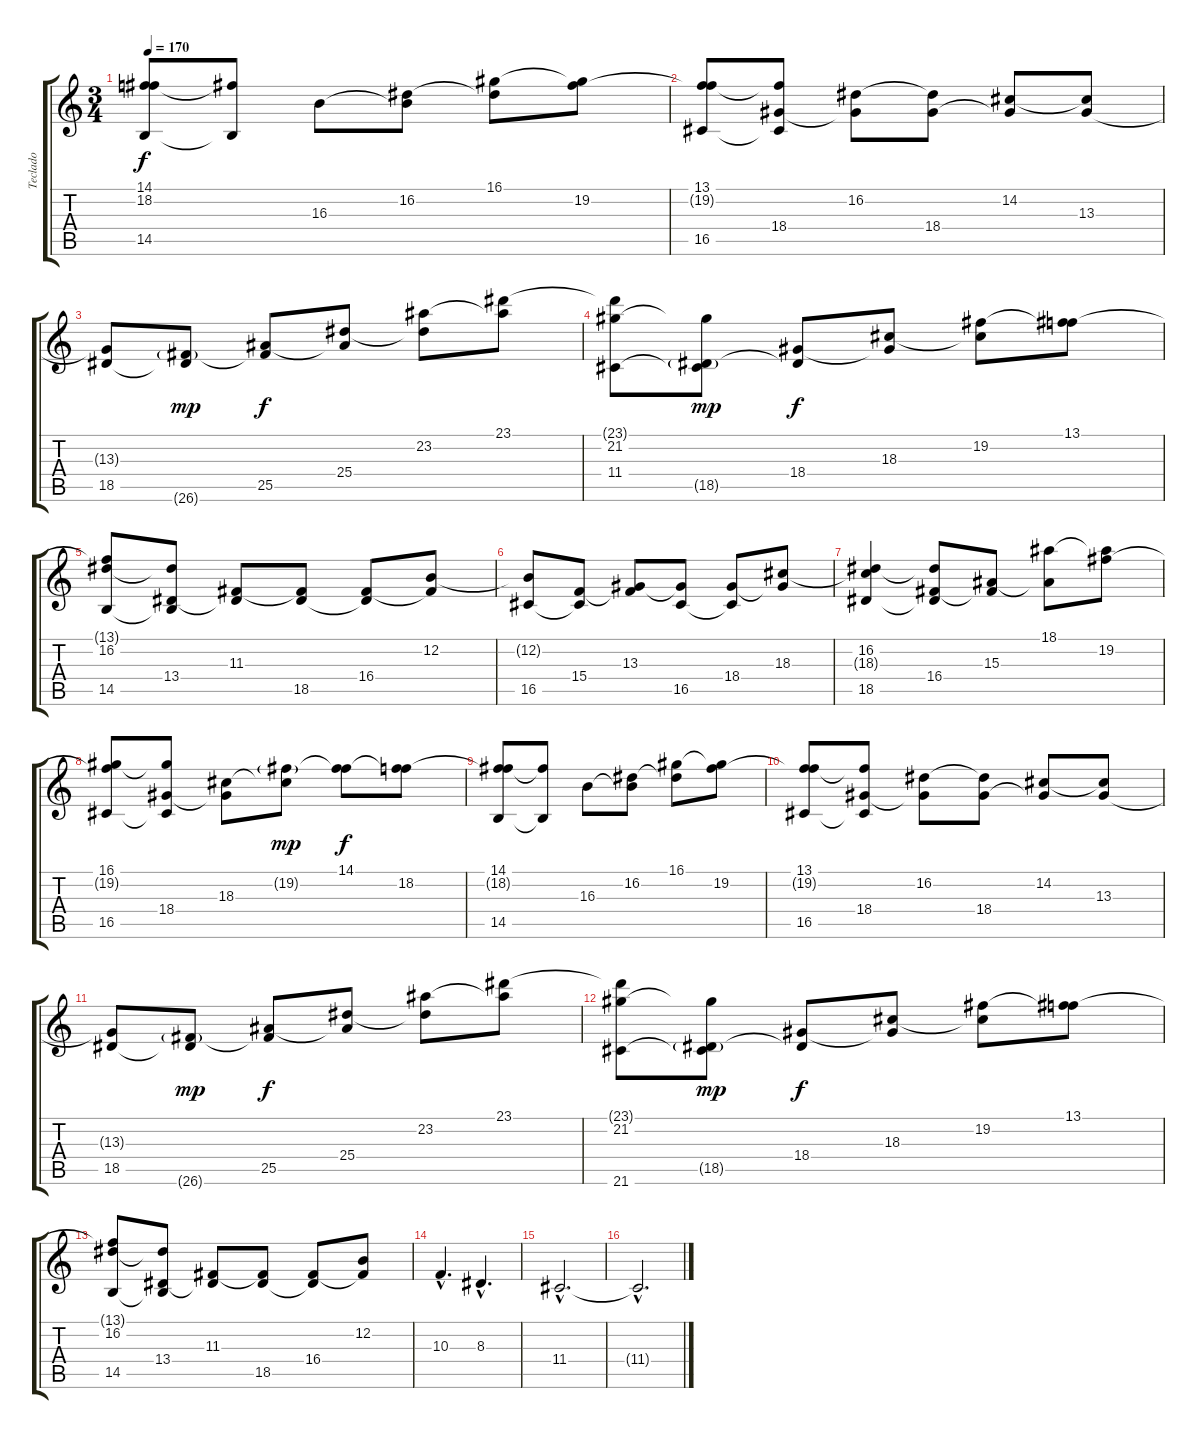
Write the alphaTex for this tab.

\track ("Teclado" "Teclado") {instrument acousticgrandpiano}
\staff {score tabs}
\tuning (E4 B3 G3 D3 A2 E2) {hide}
\ts (3 4)
\tempo 170
\clef g2
\ks c
(14.1 18.2{t} 14.5).8{dy f} (14.1{t} 14.5{t}).8 16.3.8 (16.2 16.3{t}).8 (16.1 16.2{t}).8 (16.1{t} 19.2).8 |
(13.1 19.2{t} 16.5).8 (13.1{t} 18.4 16.5{t}).8 (16.2 18.4{t}).8 (16.2{t} 18.4).8 (14.2 18.4{t}).8 (14.2{t} 13.3).8 |
(13.3{t} 18.5).8 (18.5{t} 26.6{g}).8{dy mp} (25.5 26.6{t}).8{dy f} (25.4 25.5{t}).8 (23.2 25.4{t}).8 (23.1 23.2{t}).8 |
(23.1{t} 21.2 11.4).8 (21.2{t} 11.4{t} 18.5{g}).8{dy mp} (18.4 18.5{t}).8{dy f} (18.3 18.4{t}).8 (19.2 18.3{t}).8 (13.1 19.2{t}).8 |
(13.1{t} 16.2 14.5).8 (16.2{t} 13.4 14.5{t}).8 (11.3 13.4{t}).8 (11.3{t} 18.5).8 (16.4 18.5{t}).8 (12.2 16.4{t}).8 |
(12.2{t} 16.5).8 (15.4 16.5{t}).8 (13.3 15.4{t}).8 (13.3{t} 16.5).8 (18.4 16.5{t}).8 (18.3 18.4{t}).8 |
(16.2 18.3{t} 18.5).4 (16.2{t} 16.4 18.5{t}).8 (15.3 16.4{t}).8 (18.1 15.3{t}).8 (18.1{t} 19.2).8 |
(16.1 19.2{t} 16.5).8 (16.1{t} 18.4 16.5{t}).8 (18.3 18.4{t}).8 (19.2{g} 18.3{t}).8{dy mp} (14.1 19.2{t}).8{dy f} (14.1{t} 18.2).8 |
(14.1 18.2{t} 14.5).8 (14.1{t} 14.5{t}).8 16.3.8 (16.2 16.3{t}).8 (16.1 16.2{t}).8 (16.1{t} 19.2).8 |
(13.1 19.2{t} 16.5).8 (13.1{t} 18.4 16.5{t}).8 (16.2 18.4{t}).8 (16.2{t} 18.4).8 (14.2 18.4{t}).8 (14.2{t} 13.3).8 |
(13.3{t} 18.5).8 (18.5{t} 26.6{g}).8{dy mp} (25.5 26.6{t}).8{dy f} (25.4 25.5{t}).8 (23.2 25.4{t}).8 (23.1 23.2{t}).8 |
(23.1{t} 21.2 21.6).8 (21.2{t} 18.5{g} 21.6{t}).8{dy mp} (18.4 18.5{t}).8{dy f} (18.3 18.4{t}).8 (19.2 18.3{t}).8 (13.1 19.2{t}).8 |
(13.1{t} 16.2 14.5).8 (16.2{t} 13.4 14.5{t}).8 (11.3 13.4{t}).8 (11.3{t} 18.5).8 (16.4 18.5{t}).8 (12.2 16.4{t}).8 |
10.3{hac}.4{d} 8.3{hac}.4{d} |
11.4{hac}.2{d} |
11.4{hac t}.2{d}
